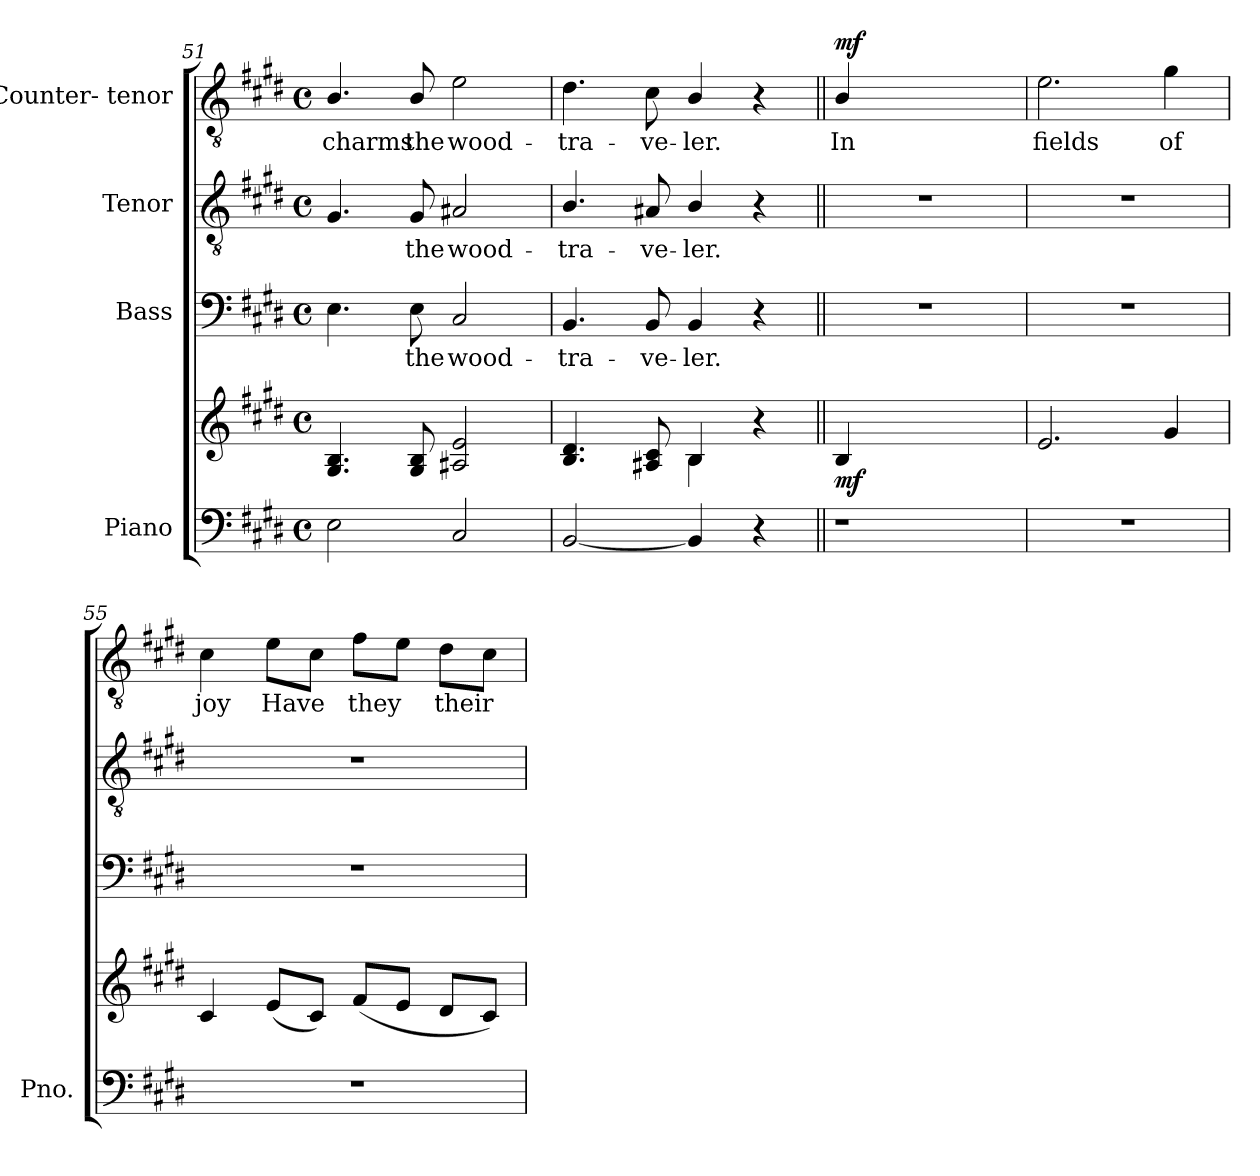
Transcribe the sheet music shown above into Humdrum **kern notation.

**kern	**kern	**dynam	**kern	**text	**kern	**text	**kern	**text	**dynam
*part4	*part4	*part4	*part3	*part3	*part2	*part2	*part1	*part1	*part1
*staff5	*staff4	*staff4/5	*staff3	*staff3	*staff2	*staff2	*staff1	*staff1	*staff1
*I"Piano	*	*	*I"Bass	*	*I"Tenor	*	*I"Counter- tenor	*	*
*I'Pno.	*	*	*	*	*	*	*	*	*
*clefF4	*clefG2	*	*clefF4	*	*clefGv2	*	*clefGv2	*	*
*	*	*	*	*	*ITrd7c12	*	*ITrd7c12	*	*
*k[f#c#g#d#]	*k[f#c#g#d#]	*	*k[f#c#g#d#]	*	*k[f#c#g#d#]	*	*k[f#c#g#d#]	*	*
*E:	*E:	*	*E:	*	*E:	*	*E:	*	*
*M4/4	*M4/4	*	*M4/4	*	*M4/4	*	*M4/4	*	*
*met(c)	*met(c)	*	*met(c)	*	*met(c)	*	*met(c)	*	*
=51	=51	=51	=51	=51	=51	=51	=51	=51	=51
!	!	!	!	!	!	!	!	!LO:LY:b:color=#000000	!
2Ei\	4.G#i/ 4.Bi	.	4.Ei\	.	4.GG#i/	.	4.BBi/	charms	.
!	!	!	!	!LO:LY:b:color=#000000	!	!	!	!	!
!	!	!	!	!	!	!LO:LY:b:color=#000000	!	!	!
!	!	!	!	!	!	!	!	!LO:LY:b:color=#000000	!
.	8G#i/ 8Bi	.	8Ei\	the	8GG#i/	the	8BBi/	the	.
!	!	!	!	!LO:LY:b:color=#000000	!	!	!	!	!
!	!	!	!	!	!	!LO:LY:b:color=#000000	!	!	!
!	!	!	!	!	!	!	!	!LO:LY:b:color=#000000	!
2C#i/	2A#Xi/ 2ei	.	2C#i/	wood-	2AA#Xi/	wood-	2Ei\	wood-	.
=52	=52	=52	=52	=52	=52	=52	=52	=52	=52
*	*^	*	*	*	*	*	*	*	*
!	!	!	!	!	!LO:LY:b:color=#000000	!	!	!	!	!
!	!	!	!	!	!	!	!LO:LY:b:color=#000000	!	!	!
!	!	!	!	!	!	!	!	!	!LO:LY:b:color=#000000	!
[2BBi/	4.Bi/ 4.d#i	2ryy	.	4.BBi/	-tra-	4.BBi/	-tra-	4.D#i\	-tra-	.
!	!	!	!	!	!LO:LY:b:color=#000000	!	!	!	!	!
!	!	!	!	!	!	!	!LO:LY:b:color=#000000	!	!	!
!	!	!	!	!	!	!	!	!	!LO:LY:b:color=#000000	!
.	8A#Xi/ 8c#i	.	.	8BBi/	-ve-	8AA#Xi/	-ve-	8C#i\	-ve-	.
!	!	!	!	!	!LO:LY:b:color=#000000	!	!	!	!	!
!	!	!	!	!	!	!	!LO:LY:b:color=#000000	!	!	!
!	!	!	!	!	!	!	!	!	!LO:LY:b:color=#000000	!
4BBi/]	4Bi/	4Bi\	.	4BBi/	-ler.	4BBi/	-ler.	4BBi/	-ler.	.
4r	4r	4ryy	.	4r	.	4r	.	4r	.	.
!!LO:LB:g=z
=53||	=53||	=53||	=53||	=53||	=53||	=53||	=53||	=53||	=53||	=53||
!LO:N:vis=1	!	!	!	!LO:N:vis=1	!	!LO:N:vis=1	!	!	!	!
*	*v	*v	*	*	*	*	*	*	*	*
*	*	*	*	*	*	*	*MM104	*	*
*	*^	*	*	*	*	*	*	*	*
!	!	!	!	!	!	!	!	!	!LO:LY:b:color=#000000	!
*	*v	*v	*	*	*	*	*	*	*	*
4r	4Bi/	mf	1r	.	1r	.	4BBi/	In	mf
2.ryy	2.ryy	.	.	.	.	.	2.ryy	.	.
=54	=54	=54	=54	=54	=54	=54	=54	=54	=54
!	!	!	!	!	!	!	!	!LO:LY:b:color=#000000	!
1r	2.ei/	.	1r	.	1r	.	2.Ei\	fields	.
!	!	!	!	!	!	!	!	!LO:LY:b:color=#000000	!
.	4g#i/	.	.	.	.	.	4G#i\	of	.
=55	=55	=55	=55	=55	=55	=55	=55	=55	=55
!	!	!	!	!	!	!	!	!LO:LY:b:color=#000000	!
1r	4c#i/	.	1r	.	1r	.	4C#i\	joy	.
!	!	!	!	!	!	!	!	!LO:LY:b:color=#000000	!
.	(8ei/L	.	.	.	.	.	8Ei\L	Have	.
.	8c#i/J)	.	.	.	.	.	8C#i\J	.	.
!	!	!	!	!	!	!	!	!LO:LY:b:color=#000000	!
.	(8f#i/L	.	.	.	.	.	8F#i\L	they	.
.	8ei/J	.	.	.	.	.	8Ei\J	.	.
!	!	!	!	!	!	!	!	!LO:LY:b:color=#000000	!
.	8d#i/L	.	.	.	.	.	8D#i\L	their	.
.	8c#i/J)	.	.	.	.	.	8C#i\J	.	.
=	=	=	=	=	=	=	=	=	=
*-	*-	*-	*-	*-	*-	*-	*-	*-	*-
